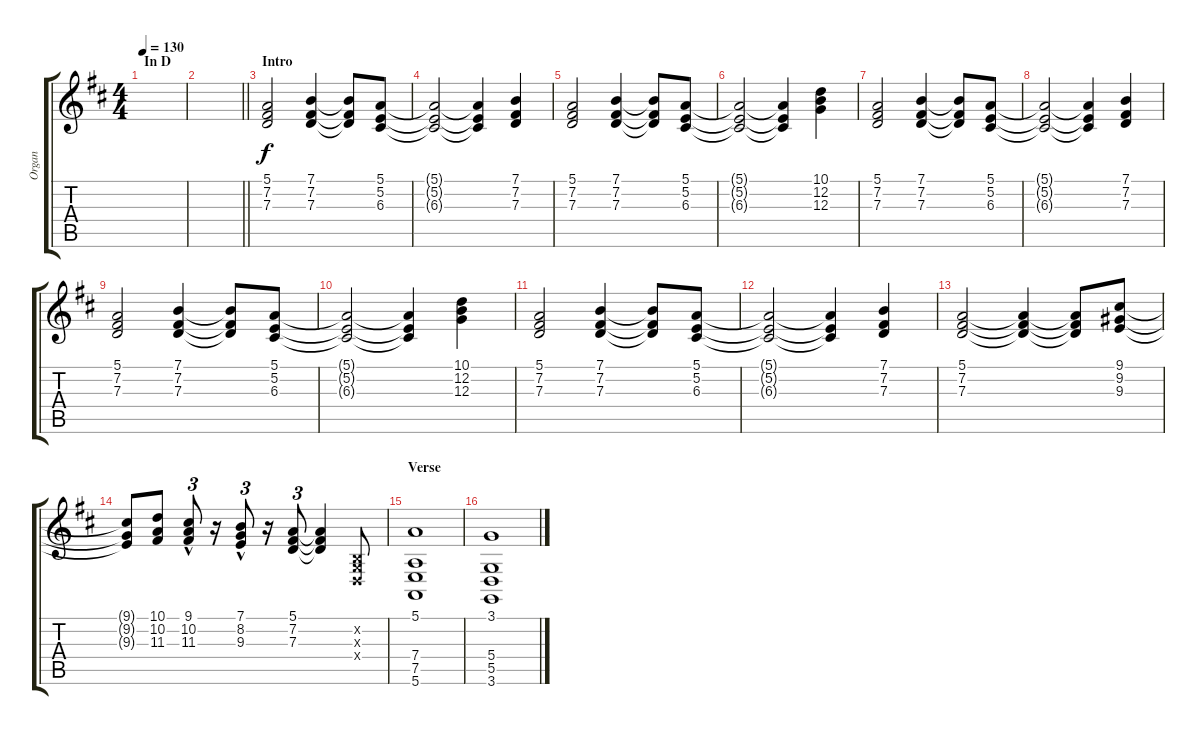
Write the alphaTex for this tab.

\track ("Organ" "Organ") {instrument lead2sawtooth}
\staff {score tabs}
\tuning (E4 B3 G3 D3 A2 E2) {hide}
\ts (4 4)
\section ("" "In D")
\tempo 130
\clef g2
\ks d
|
\barLineRight lightlight
|
\section ("" "Intro")
(5.1 7.2 7.3).2{volume 16} (7.1 7.2 7.3).4 (7.1{t} 7.2{t} 7.3{t}).8 (5.1 5.2 6.3).8 |
(5.1{t} 5.2{t} 6.3{t}).2 (5.1{t} 5.2{t} 6.3{t}).4 (7.1 7.2 7.3).4 |
(5.1 7.2 7.3).2 (7.1 7.2 7.3).4 (7.1{t} 7.2{t} 7.3{t}).8 (5.1 5.2 6.3).8 |
(5.1{t} 5.2{t} 6.3{t}).2 (5.1{t} 5.2{t} 6.3{t}).4 (10.1 12.2 12.3).4 |
(5.1 7.2 7.3).2{volume 11} (7.1 7.2 7.3).4 (7.1{t} 7.2{t} 7.3{t}).8 (5.1 5.2 6.3).8 |
(5.1{t} 5.2{t} 6.3{t}).2 (5.1{t} 5.2{t} 6.3{t}).4 (7.1 7.2 7.3).4 |
(5.1 7.2 7.3).2 (7.1 7.2 7.3).4 (7.1{t} 7.2{t} 7.3{t}).8 (5.1 5.2 6.3).8 |
(5.1{t} 5.2{t} 6.3{t}).2 (5.1{t} 5.2{t} 6.3{t}).4 (10.1 12.2 12.3).4 |
(5.1 7.2 7.3).2 (7.1 7.2 7.3).4 (7.1{t} 7.2{t} 7.3{t}).8 (5.1 5.2 6.3).8 |
(5.1{t} 5.2{t} 6.3{t}).2 (5.1{t} 5.2{t} 6.3{t}).4 (7.1 7.2 7.3).4 |
(5.1 7.2 7.3).2 (5.1{t} 7.2{t} 7.3{t}).4 (5.1{t} 7.2{t} 7.3{t}).8 (9.1 9.2 9.3).8 |
(9.1{t} 9.2{t} 9.3{t}).8 (10.1 10.2 11.3).8 (9.1 10.2{hac} 11.3{hac}).8{tu (3 2)} r.16 (7.1 8.2{hac} 9.3{hac}).8{tu (3 2)} r.16 (5.1 7.2 7.3).8{tu (3 2)} (5.1{t} 7.2{t} 7.3{t}).4 (0.2{x} 0.3{x} 0.4{x}).8 |
\section ("" "Verse")
(5.1 7.4 7.5 5.6).1 |
(3.1 5.4 5.5 3.6).1
